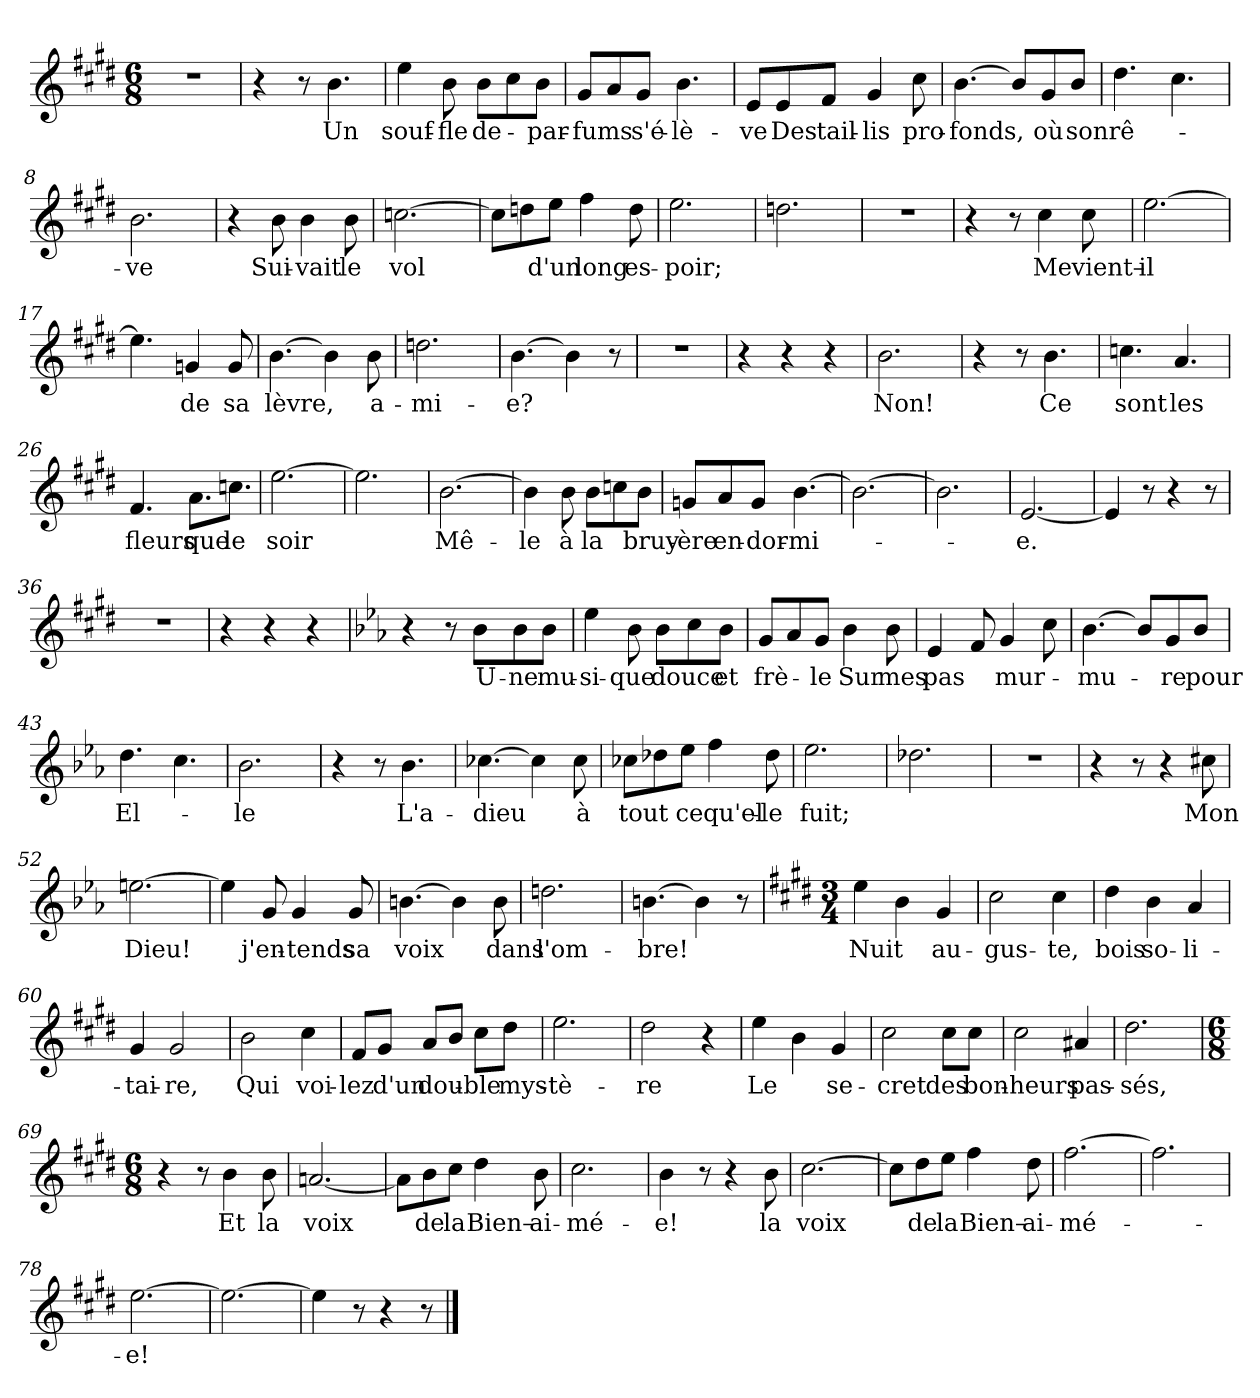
**kern	**text
*part1	*part1
*staff1	*staff1
*clefG2	*
*k[f#c#g#d#]	*
*M6/8	*
=1	=1
2.r	.
=2	=2
4r	.
8r	.
!	!LO:LY:b
4.b\	Un
=3	=3
!	!LO:LY:b
4ee\	souf-
!	!LO:LY:b
8b\	-fle
!	!LO:LY:b
8b\L	de-
8cc#\	.
!	!LO:LY:b
8b\J	par-
=4	=4
!	!LO:LY:b
8g#/L	-fums
8a/	.
!	!LO:LY:b
8g#/J	s'é-
!	!LO:LY:b
4.b\	-lè-
=5	=5
!	!LO:LY:b
8e/L	-ve
!	!LO:LY:b
8e/	Des
!	!LO:LY:b
8f#/J	tail-
!	!LO:LY:b
4g#/	-lis
!	!LO:LY:b
8cc#\	pro-
=6	=6
!	!LO:LY:b
[4.b\	-fonds,
8b/L]	.
!	!LO:LY:b
8g#/	où
!	!LO:LY:b
8b/J	son
=7	=7
!	!LO:LY:b
4.dd#\	rê-
4.cc#\	.
=8	=8
!	!LO:LY:b
2.b\	-ve
=9	=9
4r	.
!	!LO:LY:b
8b\	Sui-
!	!LO:LY:b
4b\	-vait
!	!LO:LY:b
8b\	le
=10	=10
!	!LO:LY:b
[2.ccn\	vol
!!LO:LB:g=z
=11	=11
8cc\L]	.
8ddn\	.
!	!LO:LY:b
8ee\J	d'un
!	!LO:LY:b
4ff#\	long
!	!LO:LY:b
8dd\	es-
=12	=12
!	!LO:LY:b
2.ee\	-poir;
=13	=13
2.ddn\	.
=14	=14
2.r	.
=15	=15
4r	.
8r	.
!	!LO:LY:b
4cc#\	Me
!	!LO:LY:b
8cc#\	vient–
=16	=16
!	!LO:LY:b
[2.ee\	il
=17	=17
4.ee\]	.
!	!LO:LY:b
4gn/	de
!	!LO:LY:b
8g/	sa
=18	=18
!	!LO:LY:b
[4.b\	lèvre,
4b\]	.
!	!LO:LY:b
8b\	a-
=19	=19
!	!LO:LY:b
2.ddn\	-mi-
=20	=20
!	!LO:LY:b
[4.b\	-e?
4b\]	.
8r	.
=21	=21
2.r	.
=22	=22
4r	.
4r	.
4r	.
!!LO:LB:g=z
=23	=23
!	!LO:LY:b
2.b\	Non!
=24	=24
4r	.
8r	.
!	!LO:LY:b
4.b\	Ce
=25	=25
!	!LO:LY:b
4.ccn\	sont
!	!LO:LY:b
4.a/	les
=26	=26
!	!LO:LY:b
4.f#/	fleurs
!	!LO:LY:b
8.a\L	que
!	!LO:LY:b
8.ccn\J	le
=27	=27
!	!LO:LY:b
[2.ee\	soir
=28	=28
2.ee\]	.
=29	=29
!	!LO:LY:b
[2.b\	Mê-
=30	=30
!	!LO:LY:b
4b\]	-le
!	!LO:LY:b
8b\	à
!	!LO:LY:b
8b\L	la
8ccn\	.
!	!LO:LY:b
8b\J	bruy-
=31	=31
!	!LO:LY:b
8gn/L	-ère
!	!LO:LY:b
8a/	en-
!	!LO:LY:b
8g/J	-dor-
!	!LO:LY:b
[4.b\	-mi-
=32	=32
2.b\_	.
=33	=33
2.b\]	.
=34	=34
!	!LO:LY:b
[2.e/	-e.
!!LO:LB:g=z
=35	=35
4e/]	.
8r	.
4r	.
8r	.
=36	=36
2.r	.
=37	=37
4r	.
4r	.
4r	.
=38	=38
*k[b-e-a-]	*
4r	.
8r	.
!	!LO:LY:b
8b-\L	U-
!	!LO:LY:b
8b-\	-ne
!	!LO:LY:b
8b-\J	mu-
=39	=39
!	!LO:LY:b
4ee-\	-si-
!	!LO:LY:b
8b-\	-que
!	!LO:LY:b
8b-\L	douce
8cc\	.
!	!LO:LY:b
8b-\J	et
=40	=40
!	!LO:LY:b
8g/L	frè-
8a-/	.
!	!LO:LY:b
8g/J	-le
!	!LO:LY:b
4b-\	Sur
!	!LO:LY:b
8b-\	mes
=41	=41
!	!LO:LY:b
4e-/	pas
8f/	.
!	!LO:LY:b
4g/	mur-
8cc\	.
=42	=42
!	!LO:LY:b
[4.b-\	-mu-
8b-/L]	.
!	!LO:LY:b
8g/	-re
!	!LO:LY:b
8b-/J	pour
=43	=43
!	!LO:LY:b
4.dd\	El-
4.cc\	.
=44	=44
!	!LO:LY:b
2.b-\	-le
!!LO:LB:g=z
=45	=45
4r	.
8r	.
!	!LO:LY:b
4.b-\	L'a-
=46	=46
!	!LO:LY:b
[4.cc-X\	-dieu
4cc-\]	.
!	!LO:LY:b
8cc-\	à
=47	=47
!	!LO:LY:b
8cc-X\L	tout
8dd-X\	.
!	!LO:LY:b
8ee-\J	ce
!	!LO:LY:b
4ff\	qu'el-
!	!LO:LY:b
8dd-\	-le
=48	=48
!	!LO:LY:b
2.ee-\	fuit;
=49	=49
2.dd-X\	.
=50	=50
2.r	.
=51	=51
4r	.
8r	.
4r	.
!	!LO:LY:b
8cc#X\	Mon
=52	=52
!	!LO:LY:b
[2.een\	Dieu!
=53	=53
4ee\]	.
!	!LO:LY:b
8g/	j'en-
!	!LO:LY:b
4g/	-tends
!	!LO:LY:b
8g/	sa
=54	=54
!	!LO:LY:b
[4.bn\	voix
4b\]	.
!	!LO:LY:b
8b\	dans
=55	=55
!	!LO:LY:b
2.ddn\	l'om-
!!LO:LB:g=z
=56	=56
!	!LO:LY:b
[4.bn\	-bre!
4b\]	.
8r	.
=57	=57
*k[f#c#g#d#]	*
*M3/4	*
!	!LO:LY:b
4ee\	Nuit
4b\	.
!	!LO:LY:b
4g#/	au-
=58	=58
!	!LO:LY:b
2cc#\	-gus-
!	!LO:LY:b
4cc#\	-te,
=59	=59
!	!LO:LY:b
4dd#\	bois
!	!LO:LY:b
4b\	so-
!	!LO:LY:b
4a/	-li-
=60	=60
!	!LO:LY:b
4g#/	-tai-
!	!LO:LY:b
2g#/	-re,
=61	=61
!	!LO:LY:b
2b\	Qui
!	!LO:LY:b
4cc#\	voi-
=62	=62
!	!LO:LY:b
8f#/L	-lez
!	!LO:LY:b
8g#/J	d'un
!	!LO:LY:b
8a/L	dou-
8b/J	.
!	!LO:LY:b
8cc#\L	-ble
!	!LO:LY:b
8dd#\J	mys-
=63	=63
!	!LO:LY:b
2.ee\	-tè-
=64	=64
!	!LO:LY:b
2dd#\	-re
4r	.
=65	=65
!	!LO:LY:b
4ee\	Le
4b\	.
!	!LO:LY:b
4g#/	se-
!!LO:LB:g=z
=66	=66
!	!LO:LY:b
2cc#\	-cret
!	!LO:LY:b
8cc#\L	des
!	!LO:LY:b
8cc#\J	bon-
=67	=67
!	!LO:LY:b
2cc#\	-heurs
!	!LO:LY:b
4a#X/	pas-
=68	=68
!	!LO:LY:b
2.dd#\	-sés,
=69	=69
*M6/8	*
4r	.
8r	.
!	!LO:LY:b
4b\	Et
!	!LO:LY:b
8b\	la
=70	=70
!	!LO:LY:b
[2.an/	voix
=71	=71
8an\L]	.
!	!LO:LY:b
8b\	de
!	!LO:LY:b
8cc#\J	la
!	!LO:LY:b
4dd#\	Bien–
!	!LO:LY:b
8b\	ai-
=72	=72
!	!LO:LY:b
2.cc#\	-mé-
=73	=73
!	!LO:LY:b
4b\	-e!
8r	.
4r	.
!	!LO:LY:b
8b\	la
=74	=74
!	!LO:LY:b
[2.cc#\	voix
=75	=75
8cc#\L]	.
!	!LO:LY:b
8dd#\	de
!	!LO:LY:b
8ee\J	la
!	!LO:LY:b
4ff#\	Bien–
!	!LO:LY:b
8dd#\	ai-
=76	=76
!	!LO:LY:b
[2.ff#\	-mé-
!!LO:LB:g=z
=77	=77
2.ff#\]	.
=78	=78
!	!LO:LY:b
[2.ee\	-e!
=79	=79
2.ee\_	.
=80	=80
4ee\]	.
8r	.
4r	.
8r	.
==	==
*-	*-
